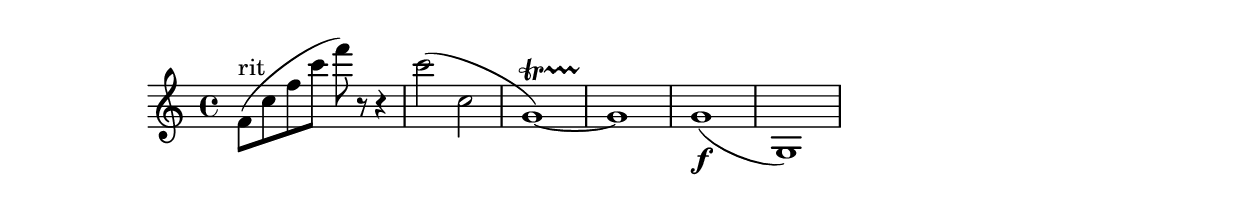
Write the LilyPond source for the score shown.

\version "2.16.0"

\header {
  texidoc = "Slurs do not force grobs with outside-staff-priority
too high.
"
}

\relative c' {
  f8^"rit"( c' f c' f) r8 r4 |
  c2( c,2 |
  g1)~\startTrillSpan
  g1\stopTrillSpan
  g1(\f
  g,1)
}